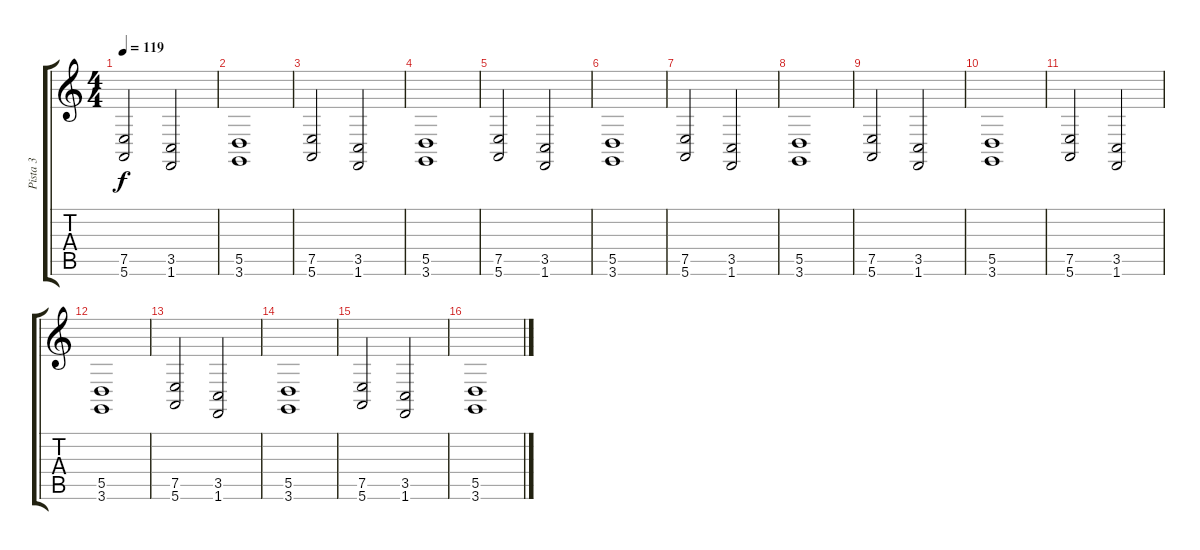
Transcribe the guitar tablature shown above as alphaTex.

\track ("Pista 3" "Pista 3") {instrument synthstrings2}
\staff {score tabs}
\tuning (E4 B3 G3 D3 A2 E2) {hide}
\ts (4 4)
\tempo 119
\clef g2
\ks c
(7.5 5.6).2{dy f} (3.5 1.6).2 |
(5.5 3.6).1 |
(7.5 5.6).2 (3.5 1.6).2 |
(5.5 3.6).1 |
(7.5 5.6).2 (3.5 1.6).2 |
(5.5 3.6).1 |
(7.5 5.6).2 (3.5 1.6).2 |
(5.5 3.6).1 |
(7.5 5.6).2 (3.5 1.6).2 |
(5.5 3.6).1 |
(7.5 5.6).2 (3.5 1.6).2 |
(5.5 3.6).1 |
(7.5 5.6).2 (3.5 1.6).2 |
(5.5 3.6).1 |
(7.5 5.6).2 (3.5 1.6).2 |
(5.5 3.6).1
